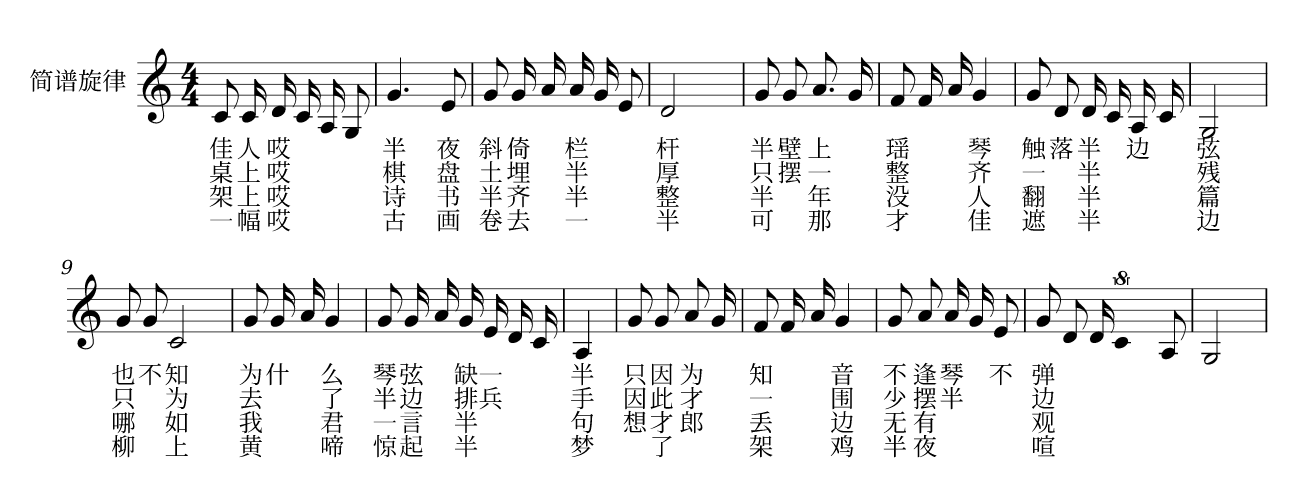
**kern	**text	**text	**text	**text
*part1	*part1	*part1	*part1	*part1
*staff1	*staff1	*staff1	*staff1	*staff1
*I"简谱旋律	*	*	*	*
*k[]	*	*	*	*
*M4/4	*	*	*	*
=1	=1	=1	=1	=1
8c	佳	桌	架	一
16c	人	上	上	幅
16d	哎	哎	哎	哎
16c	.	.	.	.
16A	.	.	.	.
8G	.	.	.	.
=2	=2	=2	=2	=2
4.g	半	棋	诗	古
8e	夜	盘	书	画
=3	=3	=3	=3	=3
8g	斜	土	半	卷
16g	倚	埋	齐	去
16a	.	.	.	.
16a	栏	半	半	一
16g	.	.	.	.
8e	.	.	.	.
=4	=4	=4	=4	=4
!LO:N:vis=2	!	!	!	!
2.d	杆	厚	整	半
=5	=5	=5	=5	=5
8g	半	只	半	可
8g	壁	摆	.	.
8.a	上	一	年	那
16g	.	.	.	.
=6	=6	=6	=6	=6
8f	瑶	整	没	才
16f	.	.	.	.
16a	.	.	.	.
4g	琴	齐	人	佳
=7	=7	=7	=7	=7
8g	触	一	翻	遮
8d	落	.	.	.
16d	半	半	半	半
16c	.	.	.	.
16A	边	.	.	.
16c	.	.	.	.
=8	=8	=8	=8	=8
2G	弦	残	篇	边
=9	=9	=9	=9	=9
8g	也	只	哪	柳
8g	不	.	.	.
2c	知	为	如	上
=10	=10	=10	=10	=10
8g	为	去	我	黄
16g	什	.	.	.
16a	.	.	.	.
4g	么	了	君	啼
=11	=11	=11	=11	=11
8g	琴	半	一	惊
16g	弦	边	言	起
16a	.	.	.	.
16g	缺	排	半	半
16e	一	兵	.	.
16d	.	.	.	.
16c	.	.	.	.
=12	=12	=12	=12	=12
4A	半	手	句	梦
=13	=13	=13	=13	=13
8g	只	因	想	.
8g	因	此	才	了
8a	为	才	郎	.
16g	.	.	.	.
=14	=14	=14	=14	=14
8f	知	一	丢	架
16f	.	.	.	.
16a	.	.	.	.
4g	音	围	边	鸡
=15	=15	=15	=15	=15
8g	不	少	无	半
8a	逢	摆	有	夜
16a	琴	半	.	.
16g	.	.	.	.
8e	不	.	.	.
=16	=16	=16	=16	=16
8g	弹	边	观	喧
8d	.	.	.	.
16d	.	.	.	.
!LO:N:vis=4	!	!	!	!
16%5c	.	.	.	.
8A	.	.	.	.
=17	=17	=17	=17	=17
2G	.	.	.	.
=	=	=	=	=
*-	*-	*-	*-	*-
